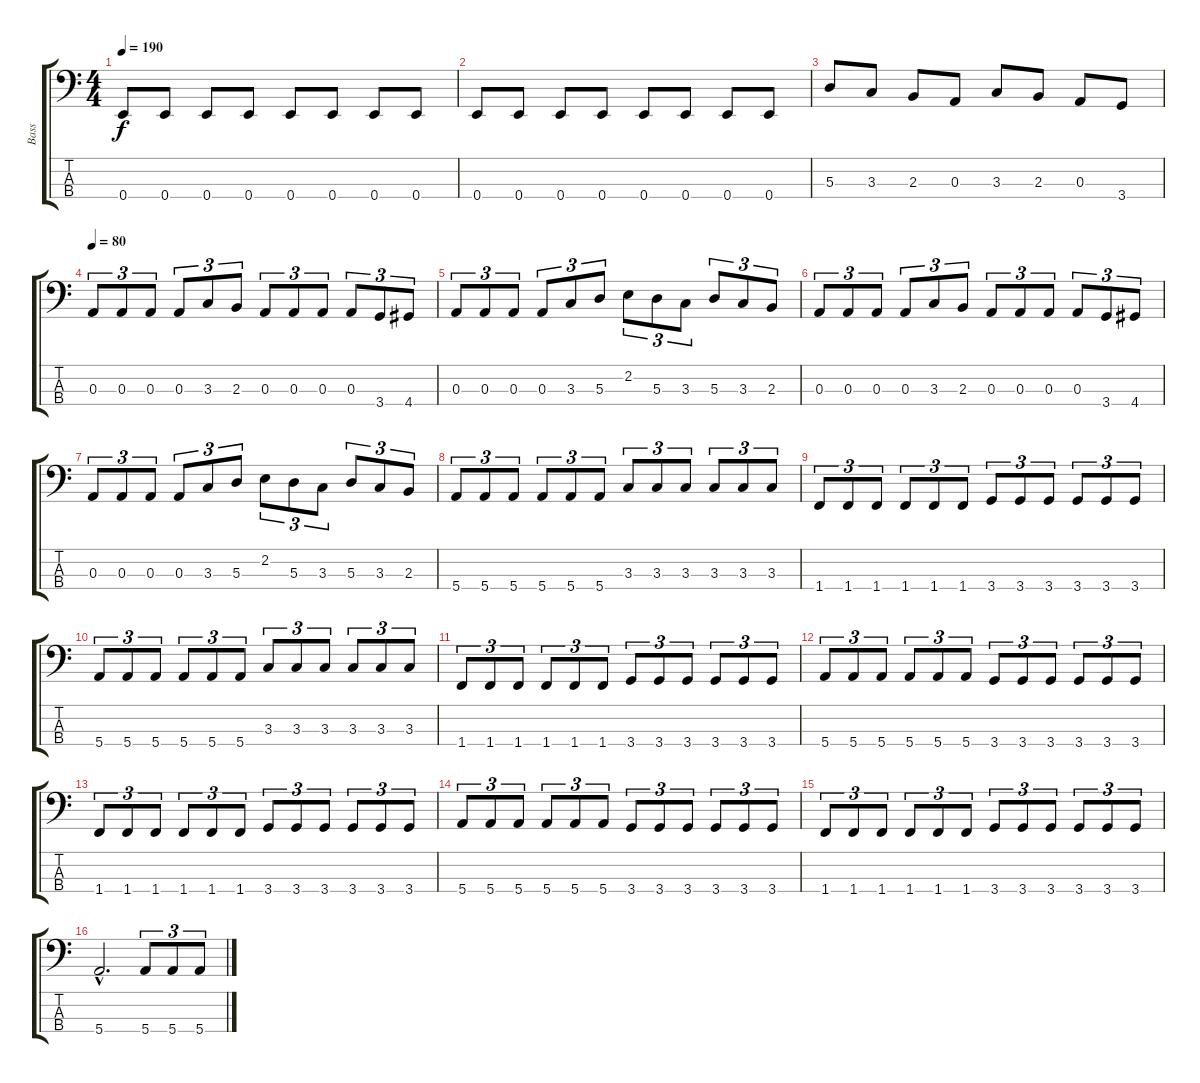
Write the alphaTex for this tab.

\track ("Bass" "Bass") {instrument electricbasspick}
\staff {score tabs}
\tuning (G2 D2 A1 E1) {hide}
\ts (4 4)
\tempo 190
\clef f4
\ks c
0.4.8{dy f} 0.4.8 0.4.8 0.4.8 0.4.8 0.4.8 0.4.8 0.4.8 |
0.4.8 0.4.8 0.4.8 0.4.8 0.4.8 0.4.8 0.4.8 0.4.8 |
5.3.8 3.3.8 2.3.8 0.3.8 3.3.8 2.3.8 0.3.8 3.4.8 |
\tempo 80
0.3.8{tu (3 2)} 0.3.8{tu (3 2)} 0.3.8{tu (3 2)} 0.3.8{tu (3 2)} 3.3.8{tu (3 2)} 2.3.8{tu (3 2)} 0.3.8{tu (3 2)} 0.3.8{tu (3 2)} 0.3.8{tu (3 2)} 0.3.8{tu (3 2)} 3.4.8{tu (3 2)} 4.4.8{tu (3 2)} |
0.3.8{tu (3 2)} 0.3.8{tu (3 2)} 0.3.8{tu (3 2)} 0.3.8{tu (3 2)} 3.3.8{tu (3 2)} 5.3.8{tu (3 2)} 2.2.8{tu (3 2)} 5.3.8{tu (3 2)} 3.3.8{tu (3 2)} 5.3.8{tu (3 2)} 3.3.8{tu (3 2)} 2.3.8{tu (3 2)} |
0.3.8{tu (3 2)} 0.3.8{tu (3 2)} 0.3.8{tu (3 2)} 0.3.8{tu (3 2)} 3.3.8{tu (3 2)} 2.3.8{tu (3 2)} 0.3.8{tu (3 2)} 0.3.8{tu (3 2)} 0.3.8{tu (3 2)} 0.3.8{tu (3 2)} 3.4.8{tu (3 2)} 4.4.8{tu (3 2)} |
0.3.8{tu (3 2)} 0.3.8{tu (3 2)} 0.3.8{tu (3 2)} 0.3.8{tu (3 2)} 3.3.8{tu (3 2)} 5.3.8{tu (3 2)} 2.2.8{tu (3 2)} 5.3.8{tu (3 2)} 3.3.8{tu (3 2)} 5.3.8{tu (3 2)} 3.3.8{tu (3 2)} 2.3.8{tu (3 2)} |
5.4.8{tu (3 2)} 5.4.8{tu (3 2)} 5.4.8{tu (3 2)} 5.4.8{tu (3 2)} 5.4.8{tu (3 2)} 5.4.8{tu (3 2)} 3.3.8{tu (3 2)} 3.3.8{tu (3 2)} 3.3.8{tu (3 2)} 3.3.8{tu (3 2)} 3.3.8{tu (3 2)} 3.3.8{tu (3 2)} |
1.4.8{tu (3 2)} 1.4.8{tu (3 2)} 1.4.8{tu (3 2)} 1.4.8{tu (3 2)} 1.4.8{tu (3 2)} 1.4.8{tu (3 2)} 3.4.8{tu (3 2)} 3.4.8{tu (3 2)} 3.4.8{tu (3 2)} 3.4.8{tu (3 2)} 3.4.8{tu (3 2)} 3.4.8{tu (3 2)} |
5.4.8{tu (3 2)} 5.4.8{tu (3 2)} 5.4.8{tu (3 2)} 5.4.8{tu (3 2)} 5.4.8{tu (3 2)} 5.4.8{tu (3 2)} 3.3.8{tu (3 2)} 3.3.8{tu (3 2)} 3.3.8{tu (3 2)} 3.3.8{tu (3 2)} 3.3.8{tu (3 2)} 3.3.8{tu (3 2)} |
1.4.8{tu (3 2)} 1.4.8{tu (3 2)} 1.4.8{tu (3 2)} 1.4.8{tu (3 2)} 1.4.8{tu (3 2)} 1.4.8{tu (3 2)} 3.4.8{tu (3 2)} 3.4.8{tu (3 2)} 3.4.8{tu (3 2)} 3.4.8{tu (3 2)} 3.4.8{tu (3 2)} 3.4.8{tu (3 2)} |
5.4.8{tu (3 2)} 5.4.8{tu (3 2)} 5.4.8{tu (3 2)} 5.4.8{tu (3 2)} 5.4.8{tu (3 2)} 5.4.8{tu (3 2)} 3.4.8{tu (3 2)} 3.4.8{tu (3 2)} 3.4.8{tu (3 2)} 3.4.8{tu (3 2)} 3.4.8{tu (3 2)} 3.4.8{tu (3 2)} |
1.4.8{tu (3 2)} 1.4.8{tu (3 2)} 1.4.8{tu (3 2)} 1.4.8{tu (3 2)} 1.4.8{tu (3 2)} 1.4.8{tu (3 2)} 3.4.8{tu (3 2)} 3.4.8{tu (3 2)} 3.4.8{tu (3 2)} 3.4.8{tu (3 2)} 3.4.8{tu (3 2)} 3.4.8{tu (3 2)} |
5.4.8{tu (3 2)} 5.4.8{tu (3 2)} 5.4.8{tu (3 2)} 5.4.8{tu (3 2)} 5.4.8{tu (3 2)} 5.4.8{tu (3 2)} 3.4.8{tu (3 2)} 3.4.8{tu (3 2)} 3.4.8{tu (3 2)} 3.4.8{tu (3 2)} 3.4.8{tu (3 2)} 3.4.8{tu (3 2)} |
1.4.8{tu (3 2)} 1.4.8{tu (3 2)} 1.4.8{tu (3 2)} 1.4.8{tu (3 2)} 1.4.8{tu (3 2)} 1.4.8{tu (3 2)} 3.4.8{tu (3 2)} 3.4.8{tu (3 2)} 3.4.8{tu (3 2)} 3.4.8{tu (3 2)} 3.4.8{tu (3 2)} 3.4.8{tu (3 2)} |
5.4{hac}.2{d} 5.4.8{tu (3 2)} 5.4.8{tu (3 2)} 5.4.8{tu (3 2)}
